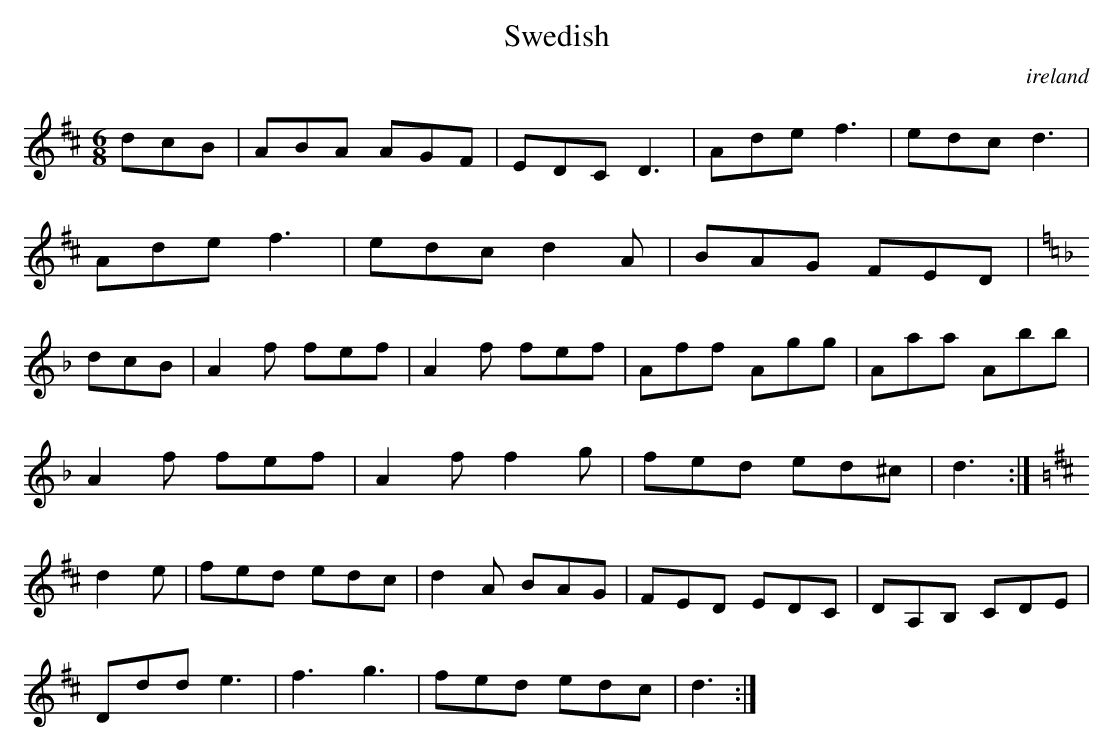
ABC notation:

X:1
T:Swedish
O:ireland
M:6/8
L:1/8
K:D Major
dcB|ABA AGF|EDC D3|Ade f3|edc d3|!
Ade f3|edc d2A|BAG FED|!
M:9/8 EDC DA,B, CDE|!
M:6/8 Ddd e3|f3 g3|fed edc|d3:|!
K:D Minor
dcB|A2f fef|A2f fef|Aff Agg|Aaa Abb|!
A2f fef|A2f f2g|fed ed^c|d3:|!
K:D Major
d2e|fed edc|d2A BAG|FED EDC|DA,B, CDE|!
Ddd e3|f3 g3|fed edc|d3:|!
